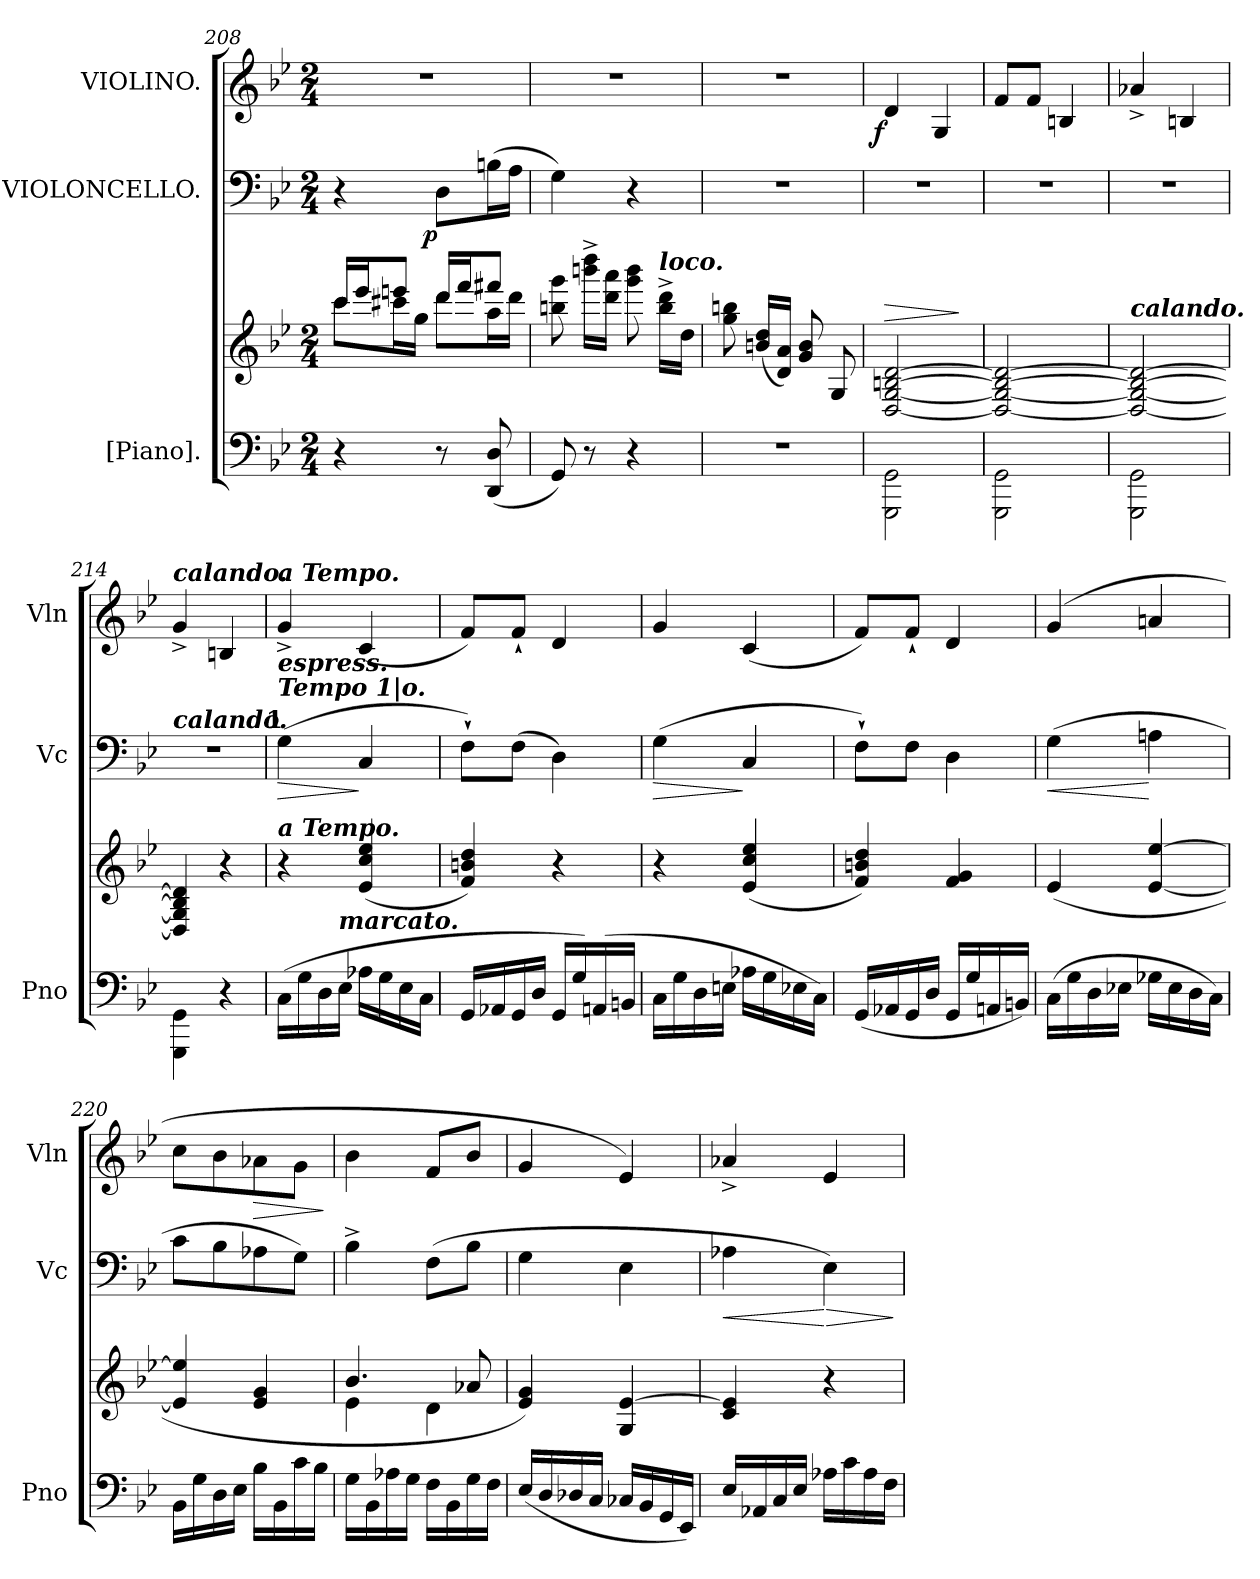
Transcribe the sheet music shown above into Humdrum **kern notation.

**kern	**kern	**dynam	**kern	**dynam	**kern	**dynam
*part3	*part3	*part3	*part2	*part2	*part1	*part1
*staff4	*staff3	*staff3/4	*staff2	*staff2	*staff1	*staff1
*I"[Piano].	*	*	*I"VIOLONCELLO.	*	*I"VIOLINO.	*
*I'Pno	*	*	*I'Vc	*	*I'Vln	*
*clefF4	*clefG2	*	*clefF4	*	*clefG2	*
*k[b-e-]	*k[b-e-]	*	*k[b-e-]	*	*k[b-e-]	*
*g:	*g:	*	*g:	*	*g:	*
*M2/4	*M2/4	*	*M2/4	*	*M2/4	*
=208	=208	=208	=208	=208	=208	=208
*	*^	*	*	*	*	*
4r	16cccLL	8cccL	.	4r	.	2rdd	.
.	16eee-J	.	.	.	.	.	.
.	8eeenJ	16ccc#XL	.	.	.	.	.
.	.	16ggJJ	.	.	.	.	.
!	!	!	!	!	!LO:DY:b:rj	!	!
8r	16dddLL	8dddL	.	8DL	p	.	.
.	16fffJ	.	.	.	.	.	.
(<8DD/ 8D/	8fff#XJ	16aaL	.	(>16BnL	.	.	.
.	.	16dddJJ	.	16AJJ	.	.	.
*	*v	*v	*	*	*	*	*
=209	=209	=209	=209	=209	=209	=209
8GG/)	8bbn 8ggg	.	4G)	.	2rdd	.
8r	16bbbn^< 16dddd^<LL	.	.	.	.	.
.	16ddd 16aaaJJ	.	.	.	.	.
4r	8ggg 8bbb	.	4r	.	.	.
!	!LO:TX:a:Bi:t=loco.	!	!	!	!	!
.	16bb^< 16ddd^<LL	.	.	.	.	.
.	16ddJJ	.	.	.	.	.
=210	=210	=210	=210	=210	=210	=210
2rF	8gg 8bbn	.	2r	.	2rdd	.
.	(<16bn 16ddLL	.	.	.	.	.
.	16d 16aJJ)	.	.	.	.	.
.	8g/ 8b/	.	.	.	.	.
.	8G/	.	.	.	.	.
=211	=211	=211	=211	=211	=211	=211
!	!	!LO:HP:a	!	!	!	!LO:DY:rj
2GGG\ 2GG\	[>2D/ [>2G/ [<2Bn/ [<2d/	>	2r	.	4d	f
.	.	.	.	.	4G	.
.	.	]	.	.	.	.
=212	=212	=212	=212	=212	=212	=212
2GGG\ 2GG\	2D_>/ 2G_>/ 2Bn_</ 2d_</	.	2r	.	8fL	.
.	.	.	.	.	8fJ	.
.	.	.	.	.	4Bn	.
=213	=213	=213	=213	=213	=213	=213
!	!LO:TX:a:Bi:t=calando.	!	!	!	!	!
2GGG\ 2GG\	2D_/ 2G_/ 2Bn_/ 2d_/	.	2r	.	4a-X^>	.
.	.	.	.	.	4Bn	.
=214	=214	=214	=214	=214	=214	=214
!	!	!	!	!	!LO:TX:a:Bi:t=calando.	!
!	!	!	!LO:TX:a:Bi:t=calando.	!	!	!
4GGG\ 4GG\	4D]/ 4G]/ 4Bn]/ 4d]/	.	2r	.	4g^<	.
4r	4r	.	.	.	4Bn	.
!	!	!	!LO:TX:a:B:t=1	!	!	!
=215	=215	=215	=215	=215	=215	=215
!	!	!	!	!	!LO:TX:a:Bi:t=a Tempo.	!
!	!	!	!LO:TX:a:Bi:t=Tempo 1|o.	!	!	!
!	!	!	!LO:TX:a:Bi:t=espress.	!	!	!
!	!LO:TX:a:Bi:t=a Tempo.	!	!	!	!	!
!	!	!	!	!LO:HP:b	!	!
(>16CLL	4r	.	(>4G	>	4g^<	.
16G	.	.	.	.	.	.
16D	.	.	.	.	.	.
!LO:TX:a:Bi:t=marcato.	!	!	!	!	!	!
16E-JJ	.	.	.	.	.	.
16A-XLL	(>4e- 4cc 4ee-	.	4C	]	(<4c	.
16G	.	.	.	.	.	.
16E-	.	.	.	.	.	.
16CJJ	.	.	.	.	.	.
=216	=216	=216	=216	=216	=216	=216
16GGLL	4f 4bn 4dd)	.	8F`>L)	.	8fL)	.
16AA-X	.	.	.	.	.	.
16GG	.	.	(>8FJ	.	8f`<J	.
16DJJ	.	.	.	.	.	.
16GGLL	4r	.	4D)	.	4d	.
16G)	.	.	.	.	.	.
(>16AAn	.	.	.	.	.	.
16BBnJJ	.	.	.	.	.	.
=217	=217	=217	=217	=217	=217	=217
!	!	!	!	!LO:HP:b	!	!
16CLL	4r	.	(>4G	>	4g	.
16G	.	.	.	.	.	.
16D	.	.	.	.	.	.
16EnJJ	.	.	.	.	.	.
16A-XLL	(>4e- 4cc 4ee-	.	4C	]	(<4c	.
16G	.	.	.	.	.	.
16E-X	.	.	.	.	.	.
16CJJ)	.	.	.	.	.	.
=218	=218	=218	=218	=218	=218	=218
(<16GGLL	4f/ 4bn/ 4dd/)	.	8F`>L)	.	8fL)	.
16AA-X	.	.	.	.	.	.
16GG	.	.	8FJ	.	8f`<J	.
16DJJ	.	.	.	.	.	.
16GGLL	4f/ 4g/	.	4D	.	4d	.
16G	.	.	.	.	.	.
16AAn	.	.	.	.	.	.
16BBnJJ)	.	.	.	.	.	.
=219	=219	=219	=219	=219	=219	=219
!	!	!	!	!LO:HP:b	!	!
(>16CLL	(>4e-	.	(>4G	<	(>4g	.
16G	.	.	.	.	.	.
16D	.	.	.	.	.	.
16E-XJJ	.	.	.	.	.	.
16G-XLL	[4e-/ [4ee-/	.	4An	[	4an	.
16E-	.	.	.	.	.	.
16D	.	.	.	.	.	.
16CJJ)	.	.	.	.	.	.
=220	=220	=220	=220	=220	=220	=220
16BB-LL	4e-] 4ee-]	.	8cL	.	8cc\L	.
16G	.	.	.	.	.	.
16D	.	.	8B-	.	8b-	.
16E-JJ	.	.	.	.	.	.
!	!	!	!	!	!	!LO:HP:b
16B-LL	4e- 4g	.	8A-X	.	8a-X	>
16BB-	.	.	.	.	.	.
16c	.	.	8GJ)	.	8gJ	.
16B-JJ	.	.	.	.	.	.
.	.	.	.	.	.	]
=221	=221	=221	=221	=221	=221	=221
*	*^	*	*	*	*	*
16GLL	4.b-	4e-	.	4B-^<	.	4b-	.
16BB-	.	.	.	.	.	.	.
16A-X	.	.	.	.	.	.	.
16GJJ	.	.	.	.	.	.	.
16FLL	.	4d	.	(>8FL	.	8fL	.
16BB-	.	.	.	.	.	.	.
16G	8a-X	.	.	8B-J	.	8b-J	.
16FJJ	.	.	.	.	.	.	.
*	*v	*v	*	*	*	*	*
=222	=222	=222	=222	=222	=222	=222
(<16E-/LL	4e- 4g)	.	4G	.	4g	.
16D	.	.	.	.	.	.
16D-X	.	.	.	.	.	.
16CJJ	.	.	.	.	.	.
16C-XLL	4G [4e-	.	4E-	.	4e-)	.
16BB-	.	.	.	.	.	.
16GG	.	.	.	.	.	.
16EE-JJ)	.	.	.	.	.	.
=223	=223	=223	=223	=223	=223	=223
!	!	!	!	!LO:HP:b	!	!
16E-LL	4c 4e-]	.	4A-X	<	4a-X^<	.
16AA-X	.	.	.	.	.	.
16C	.	.	.	.	.	.
16E-JJ	.	.	.	.	.	.
!	!	!	!	!LO:HP:n=1:b	!	!
16A-XLL	4r	.	4E-)	[ >	4e-	.
16c	.	.	.	.	.	.
16A-	.	.	.	.	.	.
16FJJ	.	.	.	.	.	.
.	.	.	.	]	.	.
=	=	=	=	=	=	=
*-	*-	*-	*-	*-	*-	*-
